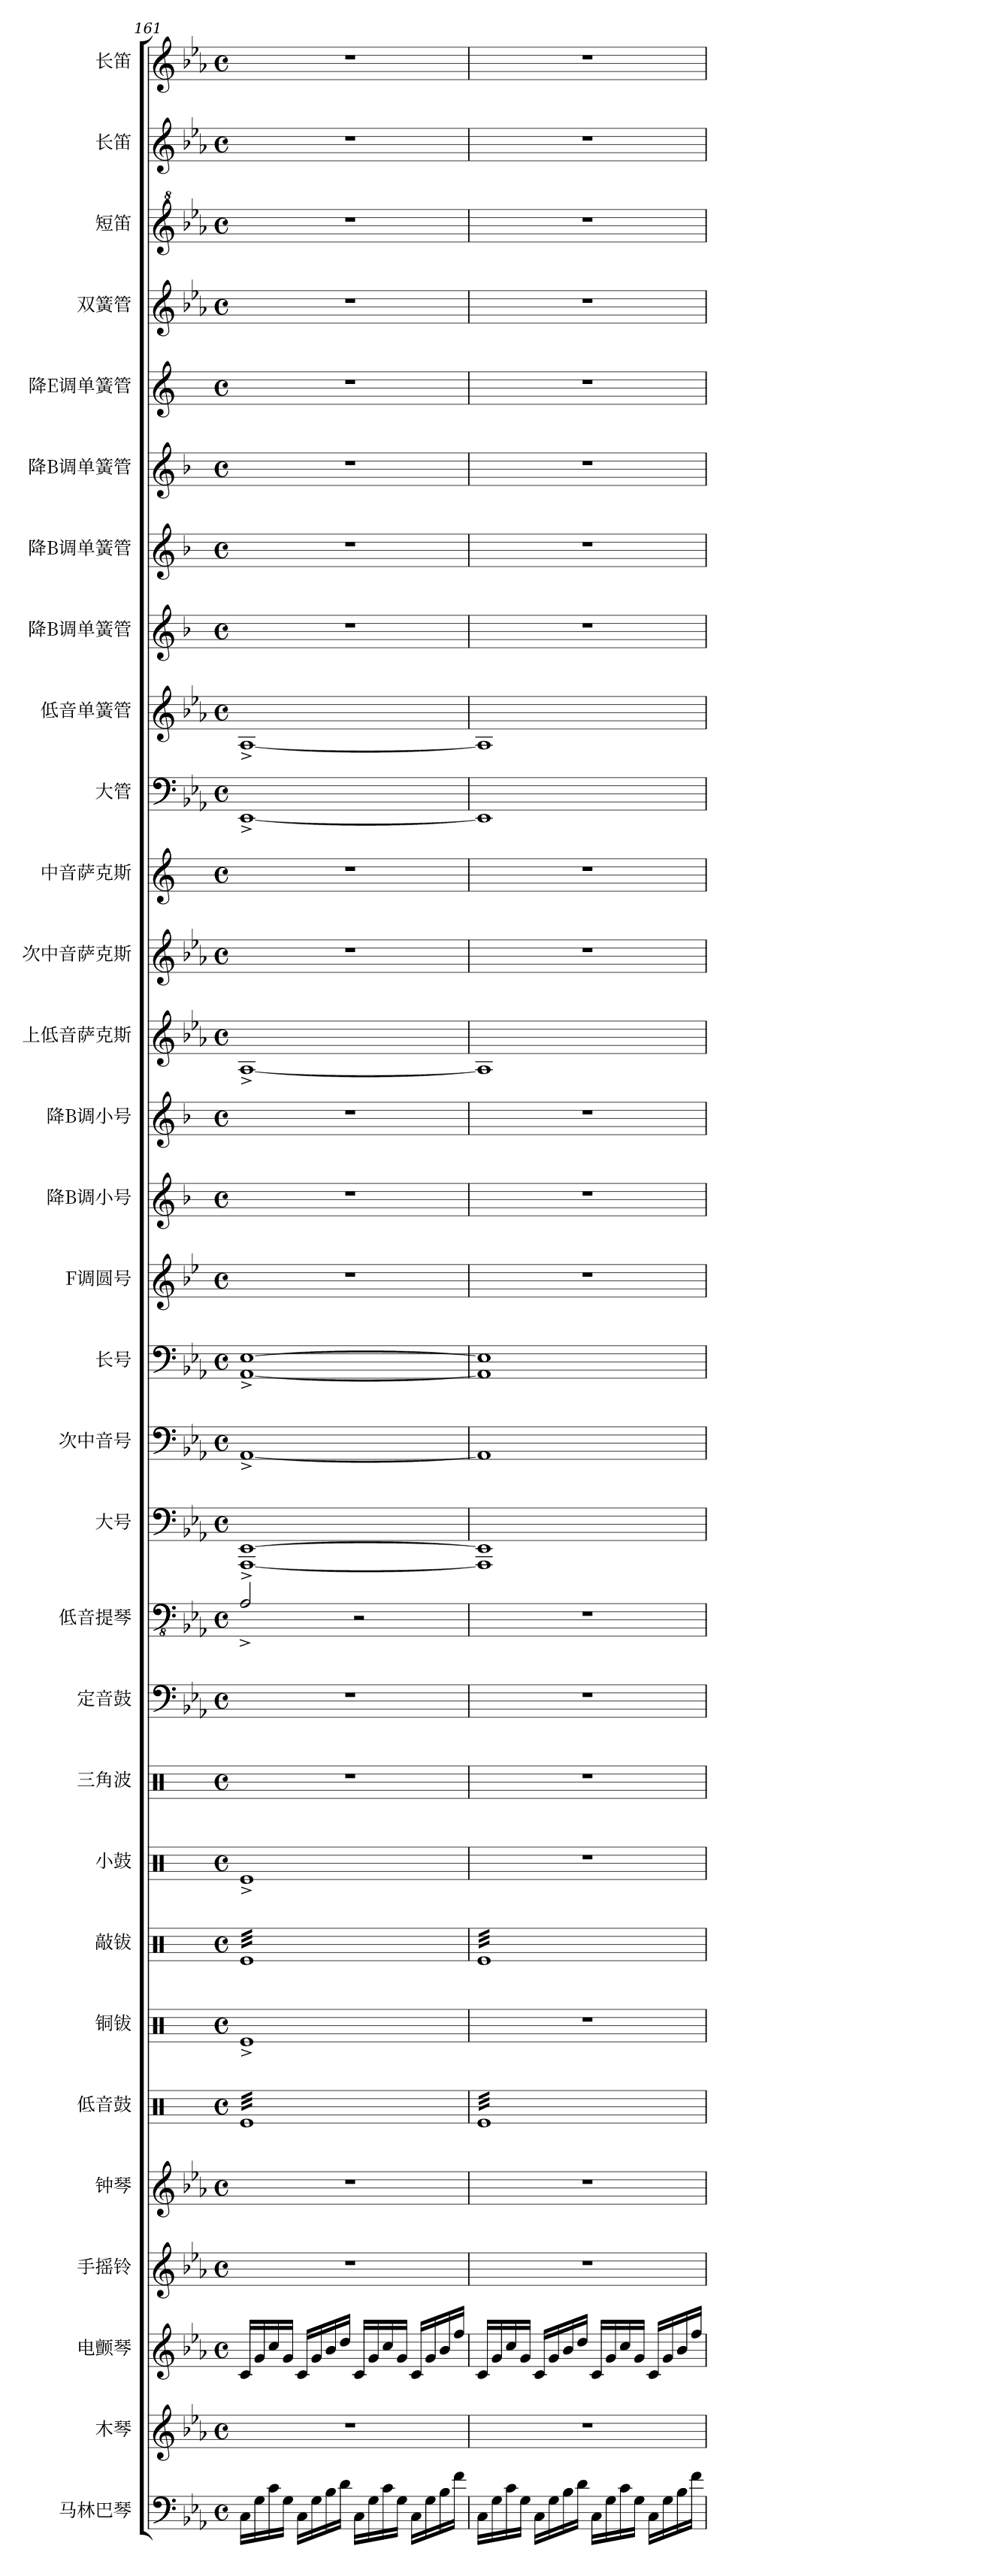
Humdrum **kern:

**kern	**kern	**kern	**kern	**kern	**kern	**kern	**kern	**kern	**kern	**kern	**kern	**kern	**kern	**kern	**kern	**kern	**kern	**kern	**kern	**kern	**kern	**kern	**kern	**kern	**kern	**kern	**kern	**kern	**kern	**kern
*part31	*part30	*part29	*part28	*part27	*part26	*part25	*part24	*part23	*part22	*part21	*part20	*part19	*part18	*part17	*part16	*part15	*part14	*part13	*part12	*part11	*part10	*part9	*part8	*part7	*part6	*part5	*part4	*part3	*part2	*part1
*staff31	*staff30	*staff29	*staff28	*staff27	*staff26	*staff25	*staff24	*staff23	*staff22	*staff21	*staff20	*staff19	*staff18	*staff17	*staff16	*staff15	*staff14	*staff13	*staff12	*staff11	*staff10	*staff9	*staff8	*staff7	*staff6	*staff5	*staff4	*staff3	*staff2	*staff1
*I"马林巴琴	*I"木琴	*I"电颤琴	*I"手摇铃	*I"钟琴	*I"低音鼓	*I"铜钹	*I"敲钹	*I"小鼓	*I"三角波	*I"定音鼓	*I"低音提琴	*I"大号	*I"次中音号	*I"长号	*I"F调圆号	*I"降B调小号	*I"降B调小号	*I"上低音萨克斯	*I"次中音萨克斯	*I"中音萨克斯	*I"大管	*I"低音单簧管	*I"降B调单簧管	*I"降B调单簧管	*I"降B调单簧管	*I"降E调单簧管	*I"双簧管	*I"短笛	*I"长笛	*I"长笛
*clefF4	*clefG2	*clefG2	*clefG2	*clefG2	*clefX	*clefX	*clefX	*clefX	*clefX	*clefF4	*clefFv4	*clefF4	*clefF4	*clefF4	*clefG2	*clefG2	*clefG2	*clefG2	*clefG2	*clefG2	*clefF4	*clefG2	*clefG2	*clefG2	*clefG2	*clefG2	*clefG2	*clefG^2	*clefG2	*clefG2
*	*ITrd-7c-12	*	*	*ITrd-14c-24	*	*	*	*	*	*	*ITrd7c12	*	*	*	*ITrd4c7	*ITrd1c2	*ITrd1c2	*ITrd12c21	*ITrd8c14	*ITrd5c9	*	*ITrd8c14	*ITrd1c2	*ITrd1c2	*ITrd1c2	*ITrd-2c-3	*	*ITrd-7c-12	*	*
*k[b-e-a-]	*k[b-e-a-]	*k[b-e-a-]	*k[b-e-a-]	*k[b-e-a-]	*k[]	*k[]	*k[]	*k[]	*k[]	*k[b-e-a-]	*k[b-e-a-]	*k[b-e-a-]	*k[b-e-a-]	*k[b-e-a-]	*k[b-e-a-]	*k[b-e-a-]	*k[b-e-a-]	*k[b-e-a-]	*k[b-e-a-]	*k[b-e-a-]	*k[b-e-a-]	*k[b-e-a-]	*k[b-e-a-]	*k[b-e-a-]	*k[b-e-a-]	*k[b-e-a-]	*k[b-e-a-]	*k[b-e-a-]	*k[b-e-a-]	*k[b-e-a-]
*M4/4	*M4/4	*M4/4	*M4/4	*M4/4	*M4/4	*M4/4	*M4/4	*M4/4	*M4/4	*M4/4	*M4/4	*M4/4	*M4/4	*M4/4	*M4/4	*M4/4	*M4/4	*M4/4	*M4/4	*M4/4	*M4/4	*M4/4	*M4/4	*M4/4	*M4/4	*M4/4	*M4/4	*M4/4	*M4/4	*M4/4
*met(c)	*met(c)	*met(c)	*met(c)	*met(c)	*met(c)	*met(c)	*met(c)	*met(c)	*met(c)	*met(c)	*met(c)	*met(c)	*met(c)	*met(c)	*met(c)	*met(c)	*met(c)	*met(c)	*met(c)	*met(c)	*met(c)	*met(c)	*met(c)	*met(c)	*met(c)	*met(c)	*met(c)	*met(c)	*met(c)	*met(c)
=161	=161	=161	=161	=161	=161	=161	=161	=161	=161	=161	=161	=161	=161	=161	=161	=161	=161	=161	=161	=161	=161	=161	=161	=161	=161	=161	=161	=161	=161	=161
*	*	*	*	*	*tremolo	*	*	*	*	*	*	*	*	*	*	*	*	*	*	*	*	*	*	*	*	*	*	*	*	*
*	*	*	*	*	*	*	*tremolo	*	*	*	*	*	*	*	*	*	*	*	*	*	*	*	*	*	*	*	*	*	*	*
16C\LL	1r	16c/LL	1r	1r	32ReLLL	1Re^	32ReLLL	1Re^	1r	1r	2AAA-^/	[1AAA-^ [1EE-^	[1AA-^	[1AA-^ [1E-^	1r	1r	1r	[1AA-^	1r	1r	[1EE-^	[1AA-^	1r	1r	1r	1r	1r	1r	1r	1r
.	.	.	.	.	32Re	.	32Re	.	.	.	.	.	.	.	.	.	.	.	.	.	.	.	.	.	.	.	.	.	.	.
16G\	.	16g/	.	.	32Re	.	32Re	.	.	.	.	.	.	.	.	.	.	.	.	.	.	.	.	.	.	.	.	.	.	.
.	.	.	.	.	32Re	.	32Re	.	.	.	.	.	.	.	.	.	.	.	.	.	.	.	.	.	.	.	.	.	.	.
16c\	.	16cc/	.	.	32Re	.	32Re	.	.	.	.	.	.	.	.	.	.	.	.	.	.	.	.	.	.	.	.	.	.	.
.	.	.	.	.	32Re	.	32Re	.	.	.	.	.	.	.	.	.	.	.	.	.	.	.	.	.	.	.	.	.	.	.
16G\JJ	.	16g/JJ	.	.	32Re	.	32Re	.	.	.	.	.	.	.	.	.	.	.	.	.	.	.	.	.	.	.	.	.	.	.
.	.	.	.	.	32Re	.	32Re	.	.	.	.	.	.	.	.	.	.	.	.	.	.	.	.	.	.	.	.	.	.	.
16C\LL	.	16c/LL	.	.	32Re	.	32Re	.	.	.	.	.	.	.	.	.	.	.	.	.	.	.	.	.	.	.	.	.	.	.
.	.	.	.	.	32Re	.	32Re	.	.	.	.	.	.	.	.	.	.	.	.	.	.	.	.	.	.	.	.	.	.	.
16G\	.	16g/	.	.	32Re	.	32Re	.	.	.	.	.	.	.	.	.	.	.	.	.	.	.	.	.	.	.	.	.	.	.
.	.	.	.	.	32Re	.	32Re	.	.	.	.	.	.	.	.	.	.	.	.	.	.	.	.	.	.	.	.	.	.	.
16B-\	.	16b-/	.	.	32Re	.	32Re	.	.	.	.	.	.	.	.	.	.	.	.	.	.	.	.	.	.	.	.	.	.	.
.	.	.	.	.	32Re	.	32Re	.	.	.	.	.	.	.	.	.	.	.	.	.	.	.	.	.	.	.	.	.	.	.
16d\JJ	.	16dd/JJ	.	.	32Re	.	32Re	.	.	.	.	.	.	.	.	.	.	.	.	.	.	.	.	.	.	.	.	.	.	.
.	.	.	.	.	32Re	.	32Re	.	.	.	.	.	.	.	.	.	.	.	.	.	.	.	.	.	.	.	.	.	.	.
16C\LL	.	16c/LL	.	.	32Re	.	32Re	.	.	.	2r	.	.	.	.	.	.	.	.	.	.	.	.	.	.	.	.	.	.	.
.	.	.	.	.	32Re	.	32Re	.	.	.	.	.	.	.	.	.	.	.	.	.	.	.	.	.	.	.	.	.	.	.
16G\	.	16g/	.	.	32Re	.	32Re	.	.	.	.	.	.	.	.	.	.	.	.	.	.	.	.	.	.	.	.	.	.	.
.	.	.	.	.	32Re	.	32Re	.	.	.	.	.	.	.	.	.	.	.	.	.	.	.	.	.	.	.	.	.	.	.
16c\	.	16cc/	.	.	32Re	.	32Re	.	.	.	.	.	.	.	.	.	.	.	.	.	.	.	.	.	.	.	.	.	.	.
.	.	.	.	.	32Re	.	32Re	.	.	.	.	.	.	.	.	.	.	.	.	.	.	.	.	.	.	.	.	.	.	.
16G\JJ	.	16g/JJ	.	.	32Re	.	32Re	.	.	.	.	.	.	.	.	.	.	.	.	.	.	.	.	.	.	.	.	.	.	.
.	.	.	.	.	32Re	.	32Re	.	.	.	.	.	.	.	.	.	.	.	.	.	.	.	.	.	.	.	.	.	.	.
16C\LL	.	16c/LL	.	.	32Re	.	32Re	.	.	.	.	.	.	.	.	.	.	.	.	.	.	.	.	.	.	.	.	.	.	.
.	.	.	.	.	32Re	.	32Re	.	.	.	.	.	.	.	.	.	.	.	.	.	.	.	.	.	.	.	.	.	.	.
16G\	.	16g/	.	.	32Re	.	32Re	.	.	.	.	.	.	.	.	.	.	.	.	.	.	.	.	.	.	.	.	.	.	.
.	.	.	.	.	32Re	.	32Re	.	.	.	.	.	.	.	.	.	.	.	.	.	.	.	.	.	.	.	.	.	.	.
16B-\	.	16b-/	.	.	32Re	.	32Re	.	.	.	.	.	.	.	.	.	.	.	.	.	.	.	.	.	.	.	.	.	.	.
.	.	.	.	.	32Re	.	32Re	.	.	.	.	.	.	.	.	.	.	.	.	.	.	.	.	.	.	.	.	.	.	.
16f\JJ	.	16ff/JJ	.	.	32Re	.	32Re	.	.	.	.	.	.	.	.	.	.	.	.	.	.	.	.	.	.	.	.	.	.	.
.	.	.	.	.	32ReJJJ	.	32ReJJJ	.	.	.	.	.	.	.	.	.	.	.	.	.	.	.	.	.	.	.	.	.	.	.
=162	=162	=162	=162	=162	=162	=162	=162	=162	=162	=162	=162	=162	=162	=162	=162	=162	=162	=162	=162	=162	=162	=162	=162	=162	=162	=162	=162	=162	=162	=162
16C\LL	1r	16c/LL	1r	1r	32ReLLL	1r	32ReLLL	1r	1r	1r	1r	1AAA-] 1EE-]	1AA-]	1AA-] 1E-]	1r	1r	1r	1AA-]	1r	1r	1EE-]	1AA-]	1r	1r	1r	1r	1r	1r	1r	1r
.	.	.	.	.	32Re	.	32Re	.	.	.	.	.	.	.	.	.	.	.	.	.	.	.	.	.	.	.	.	.	.	.
16G\	.	16g/	.	.	32Re	.	32Re	.	.	.	.	.	.	.	.	.	.	.	.	.	.	.	.	.	.	.	.	.	.	.
.	.	.	.	.	32Re	.	32Re	.	.	.	.	.	.	.	.	.	.	.	.	.	.	.	.	.	.	.	.	.	.	.
16c\	.	16cc/	.	.	32Re	.	32Re	.	.	.	.	.	.	.	.	.	.	.	.	.	.	.	.	.	.	.	.	.	.	.
.	.	.	.	.	32Re	.	32Re	.	.	.	.	.	.	.	.	.	.	.	.	.	.	.	.	.	.	.	.	.	.	.
16G\JJ	.	16g/JJ	.	.	32Re	.	32Re	.	.	.	.	.	.	.	.	.	.	.	.	.	.	.	.	.	.	.	.	.	.	.
.	.	.	.	.	32Re	.	32Re	.	.	.	.	.	.	.	.	.	.	.	.	.	.	.	.	.	.	.	.	.	.	.
16C\LL	.	16c/LL	.	.	32Re	.	32Re	.	.	.	.	.	.	.	.	.	.	.	.	.	.	.	.	.	.	.	.	.	.	.
.	.	.	.	.	32Re	.	32Re	.	.	.	.	.	.	.	.	.	.	.	.	.	.	.	.	.	.	.	.	.	.	.
16G\	.	16g/	.	.	32Re	.	32Re	.	.	.	.	.	.	.	.	.	.	.	.	.	.	.	.	.	.	.	.	.	.	.
.	.	.	.	.	32Re	.	32Re	.	.	.	.	.	.	.	.	.	.	.	.	.	.	.	.	.	.	.	.	.	.	.
16B-\	.	16b-/	.	.	32Re	.	32Re	.	.	.	.	.	.	.	.	.	.	.	.	.	.	.	.	.	.	.	.	.	.	.
.	.	.	.	.	32Re	.	32Re	.	.	.	.	.	.	.	.	.	.	.	.	.	.	.	.	.	.	.	.	.	.	.
16d\JJ	.	16dd/JJ	.	.	32Re	.	32Re	.	.	.	.	.	.	.	.	.	.	.	.	.	.	.	.	.	.	.	.	.	.	.
.	.	.	.	.	32Re	.	32Re	.	.	.	.	.	.	.	.	.	.	.	.	.	.	.	.	.	.	.	.	.	.	.
16C\LL	.	16c/LL	.	.	32Re	.	32Re	.	.	.	.	.	.	.	.	.	.	.	.	.	.	.	.	.	.	.	.	.	.	.
.	.	.	.	.	32Re	.	32Re	.	.	.	.	.	.	.	.	.	.	.	.	.	.	.	.	.	.	.	.	.	.	.
16G\	.	16g/	.	.	32Re	.	32Re	.	.	.	.	.	.	.	.	.	.	.	.	.	.	.	.	.	.	.	.	.	.	.
.	.	.	.	.	32Re	.	32Re	.	.	.	.	.	.	.	.	.	.	.	.	.	.	.	.	.	.	.	.	.	.	.
16c\	.	16cc/	.	.	32Re	.	32Re	.	.	.	.	.	.	.	.	.	.	.	.	.	.	.	.	.	.	.	.	.	.	.
.	.	.	.	.	32Re	.	32Re	.	.	.	.	.	.	.	.	.	.	.	.	.	.	.	.	.	.	.	.	.	.	.
16G\JJ	.	16g/JJ	.	.	32Re	.	32Re	.	.	.	.	.	.	.	.	.	.	.	.	.	.	.	.	.	.	.	.	.	.	.
.	.	.	.	.	32Re	.	32Re	.	.	.	.	.	.	.	.	.	.	.	.	.	.	.	.	.	.	.	.	.	.	.
16C\LL	.	16c/LL	.	.	32Re	.	32Re	.	.	.	.	.	.	.	.	.	.	.	.	.	.	.	.	.	.	.	.	.	.	.
.	.	.	.	.	32Re	.	32Re	.	.	.	.	.	.	.	.	.	.	.	.	.	.	.	.	.	.	.	.	.	.	.
16G\	.	16g/	.	.	32Re	.	32Re	.	.	.	.	.	.	.	.	.	.	.	.	.	.	.	.	.	.	.	.	.	.	.
.	.	.	.	.	32Re	.	32Re	.	.	.	.	.	.	.	.	.	.	.	.	.	.	.	.	.	.	.	.	.	.	.
16B-\	.	16b-/	.	.	32Re	.	32Re	.	.	.	.	.	.	.	.	.	.	.	.	.	.	.	.	.	.	.	.	.	.	.
.	.	.	.	.	32Re	.	32Re	.	.	.	.	.	.	.	.	.	.	.	.	.	.	.	.	.	.	.	.	.	.	.
16f\JJ	.	16ff/JJ	.	.	32Re	.	32Re	.	.	.	.	.	.	.	.	.	.	.	.	.	.	.	.	.	.	.	.	.	.	.
.	.	.	.	.	32ReJJJ	.	32ReJJJ	.	.	.	.	.	.	.	.	.	.	.	.	.	.	.	.	.	.	.	.	.	.	.
*	*	*	*	*	*	*	*Xtremolo	*	*	*	*	*	*	*	*	*	*	*	*	*	*	*	*	*	*	*	*	*	*	*
*	*	*	*	*	*Xtremolo	*	*	*	*	*	*	*	*	*	*	*	*	*	*	*	*	*	*	*	*	*	*	*	*	*
=	=	=	=	=	=	=	=	=	=	=	=	=	=	=	=	=	=	=	=	=	=	=	=	=	=	=	=	=	=	=
*-	*-	*-	*-	*-	*-	*-	*-	*-	*-	*-	*-	*-	*-	*-	*-	*-	*-	*-	*-	*-	*-	*-	*-	*-	*-	*-	*-	*-	*-	*-
